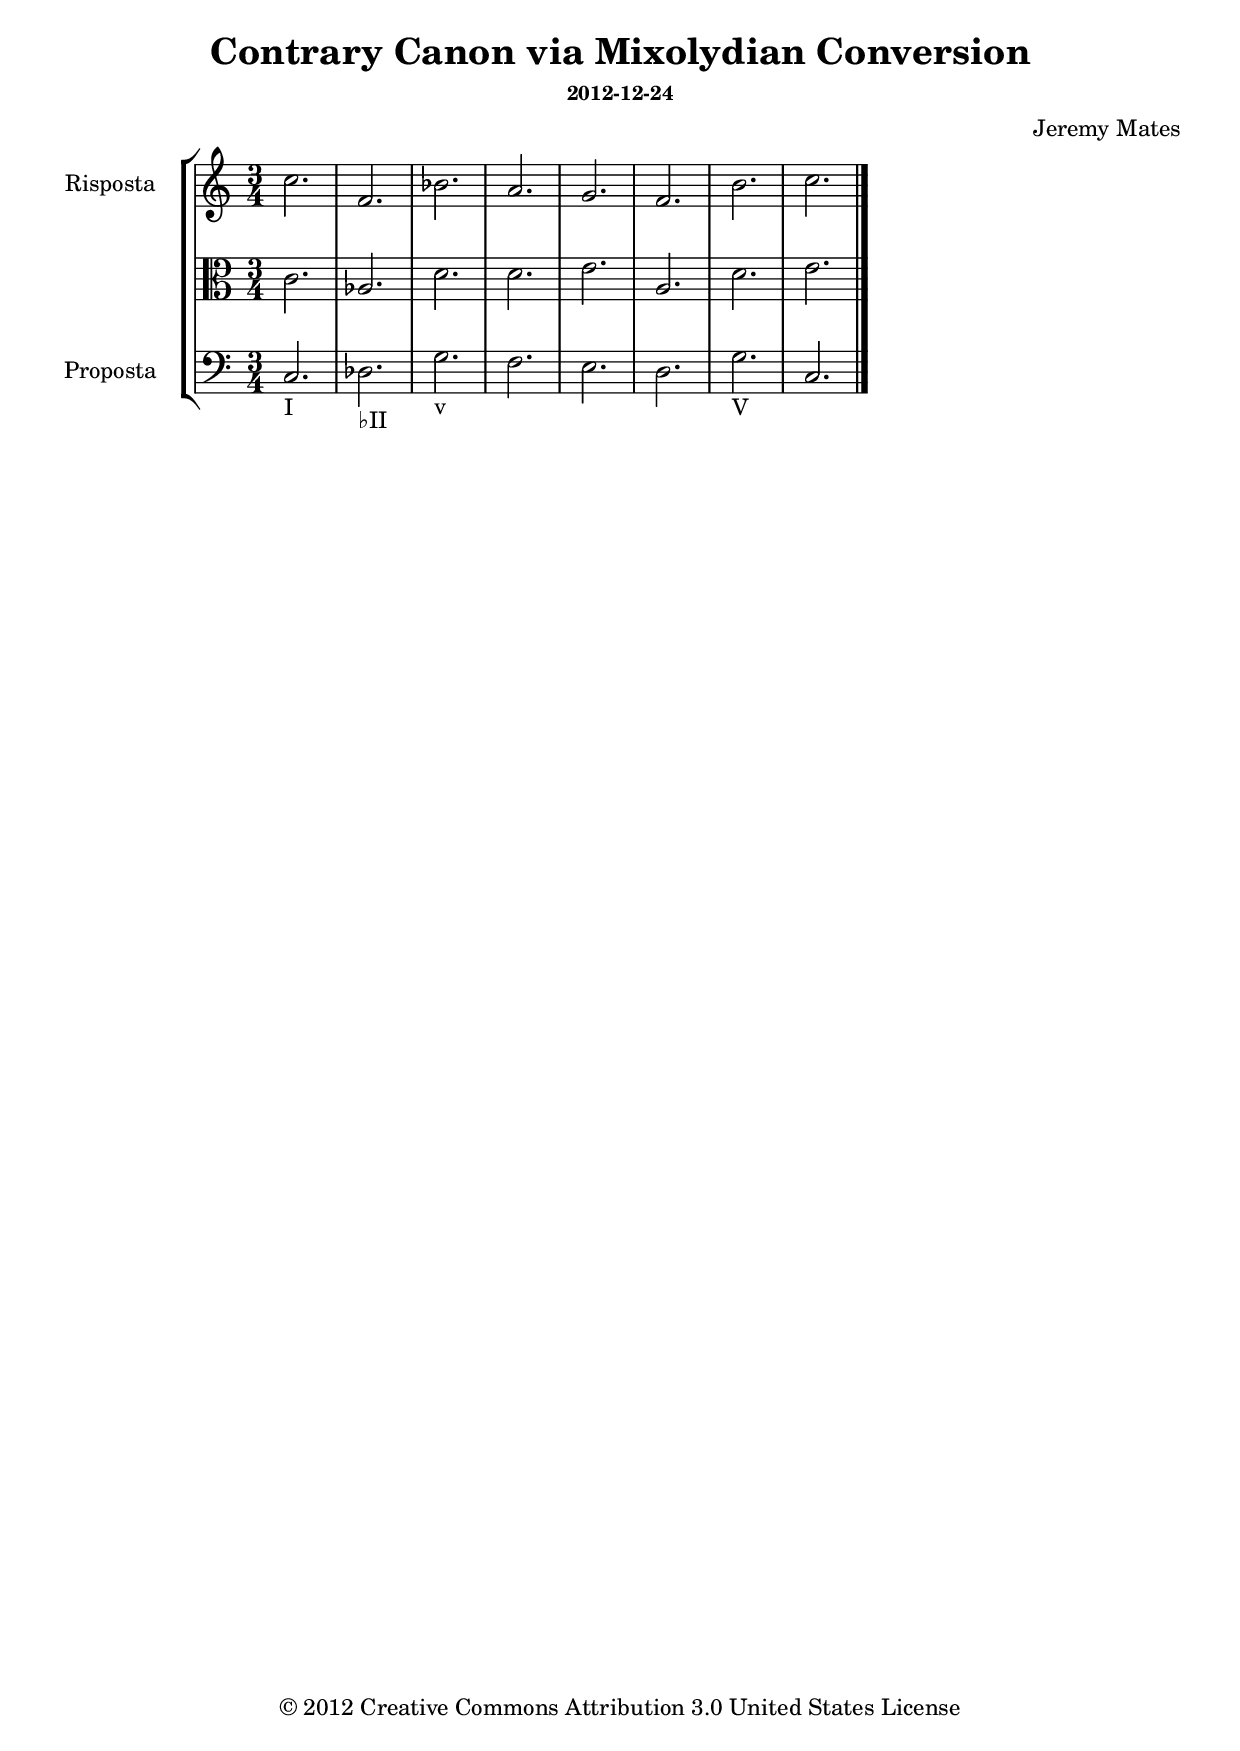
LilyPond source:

% LilyPond engraving system - http://www.lilypond.org/

\version "2.16.0"
\include "articulate.ly"

\header {
  title       = "Contrary Canon via Mixolydian Conversion"
  subsubtitle = "2012-12-24"
  composer    = "Jeremy Mates"
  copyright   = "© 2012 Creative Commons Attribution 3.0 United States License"
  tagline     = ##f
}

keytempoetc = {
  \key c \major
  \time 3/4
}

voiceone = \relative b' {
  \keytempoetc
  \clef treble

  c2.
  f,
  bes
  a
  g
  f
  b
  c
}

voicetwo = \relative g {
  \keytempoetc
  \clef alto

  c2.
  aes2.
  d2.
  d2.
  e2.
  a,2.
  d2.
  e2.
}

voicethree = \relative c {
  \keytempoetc
  \clef bass

  \override TextScript #'staff-padding = #2.0
  \override TextScript #'Y-extent = #'(-1.5 . 1.5)

  c2._"I"
  des_"♭II"
  g_"v"
  f
  e
  d
  g_"V"
  c,
}

%                                                                           %
%%%%%%%%%%%%%%%%%%%%%%%%%%%%%%%     Misc.     %%%%%%%%%%%%%%%%%%%%%%%%%%%%%%%
%                                                                           %

upper = {
  \set Staff.instrumentName = #"Risposta"
  \set Staff.midiInstrument = #"violin"
  \voiceone

  \bar "|."
}

middle = {
  \set Staff.instrumentName = ""
  \set Staff.midiInstrument = #"viola"
  \voicetwo

  \bar "|."
}

lower = {
  \set Staff.instrumentName = #"Proposta"
  \set Staff.midiInstrument = #"cello"
  \voicethree

  \bar "|."
}

theblackdots = {
  <<
    \new StaffGroup <<
%     \override Score.BarNumber #'break-visibility = #'#(#t #t #t)
%     \set Score.barNumberVisibility = #(every-nth-bar-number-visible 2)

      \new Staff = "upper" \upper
      \new Staff = "middle" \middle
      \new Staff = "lower" \lower
    >>
  >>
}

themusic = {
  <<
    \new PianoStaff <<
      \set Score.midiChannelMapping = #'instrument
      \new Staff = "upper" \upper
      \new Staff = "middle" \middle
      \new Staff = "lower" \lower
    >>
  >>
}

\score {
  \theblackdots
  \layout { indent = 2.3\cm }
}
\score {
% DBG
% \unfoldRepeats \themusic
% \unfoldRepeats \articulate { \themusic }
  \articulate { \themusic }
  \midi { }
}
